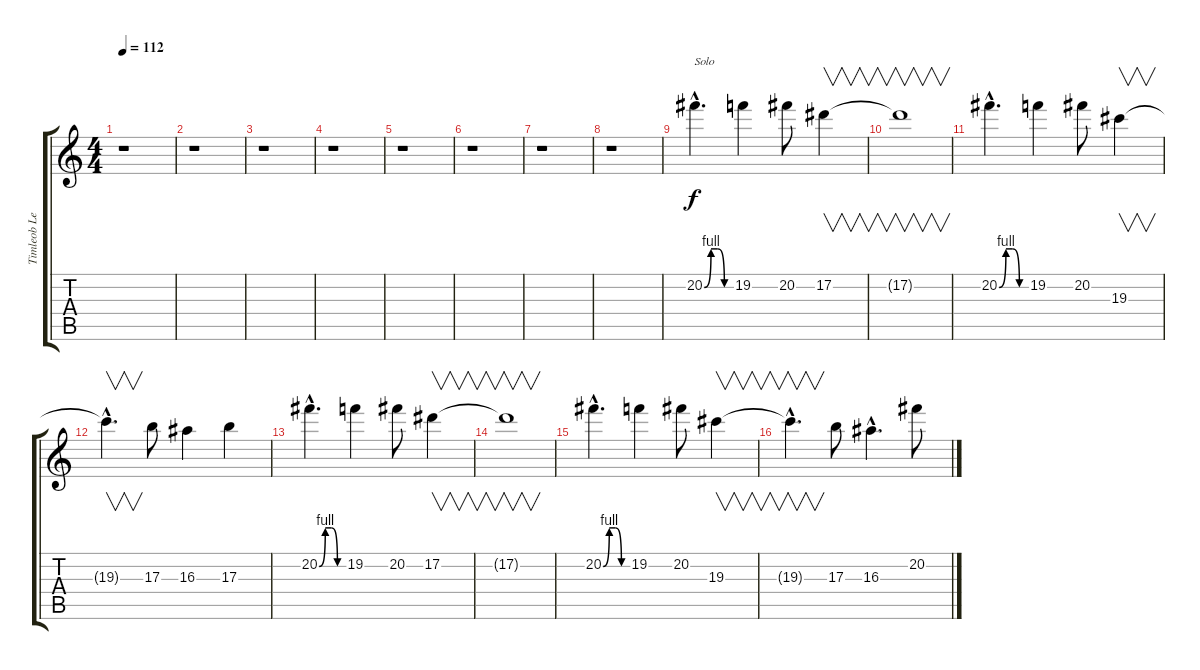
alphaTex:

\track ("Timleob Lead Guitar " "Timleob Le") {instrument distortionguitar}
\staff {score tabs}
\tuning (Eb4 Bb3 Gb3 Db3 Ab2 Eb2) {hide}
\ts (4 4)
\tempo 112
\clef g2
\ks c
r.1{dy f} |
r.1 |
r.1 |
r.1 |
r.1 |
r.1 |
r.1 |
r.1 |
20.2{be (custom 0 0 15 4 30 4 45 0 60 0) hac}.4{d txt "Solo"} 19.2.4 20.2.8 17.2.4{v} |
17.2{t}.1{v} |
20.2{be (custom 0 0 15 4 30 4 45 0 60 0) hac}.4{d} 19.2.4 20.2.8 19.3.4{v} |
19.3{hac t}.4{v d} 17.3.8 16.3.4 17.3.4 |
20.2{be (custom 0 0 15 4 30 4 45 0 60 0) hac}.4{d} 19.2.4 20.2.8 17.2.4{v} |
17.2{t}.1{v} |
20.2{be (custom 0 0 15 4 30 4 45 0 60 0) hac}.4{d} 19.2.4 20.2.8 19.3.4{v} |
19.3{hac t}.4{v d} 17.3.8 16.3{hac}.4{d} 20.2.8
